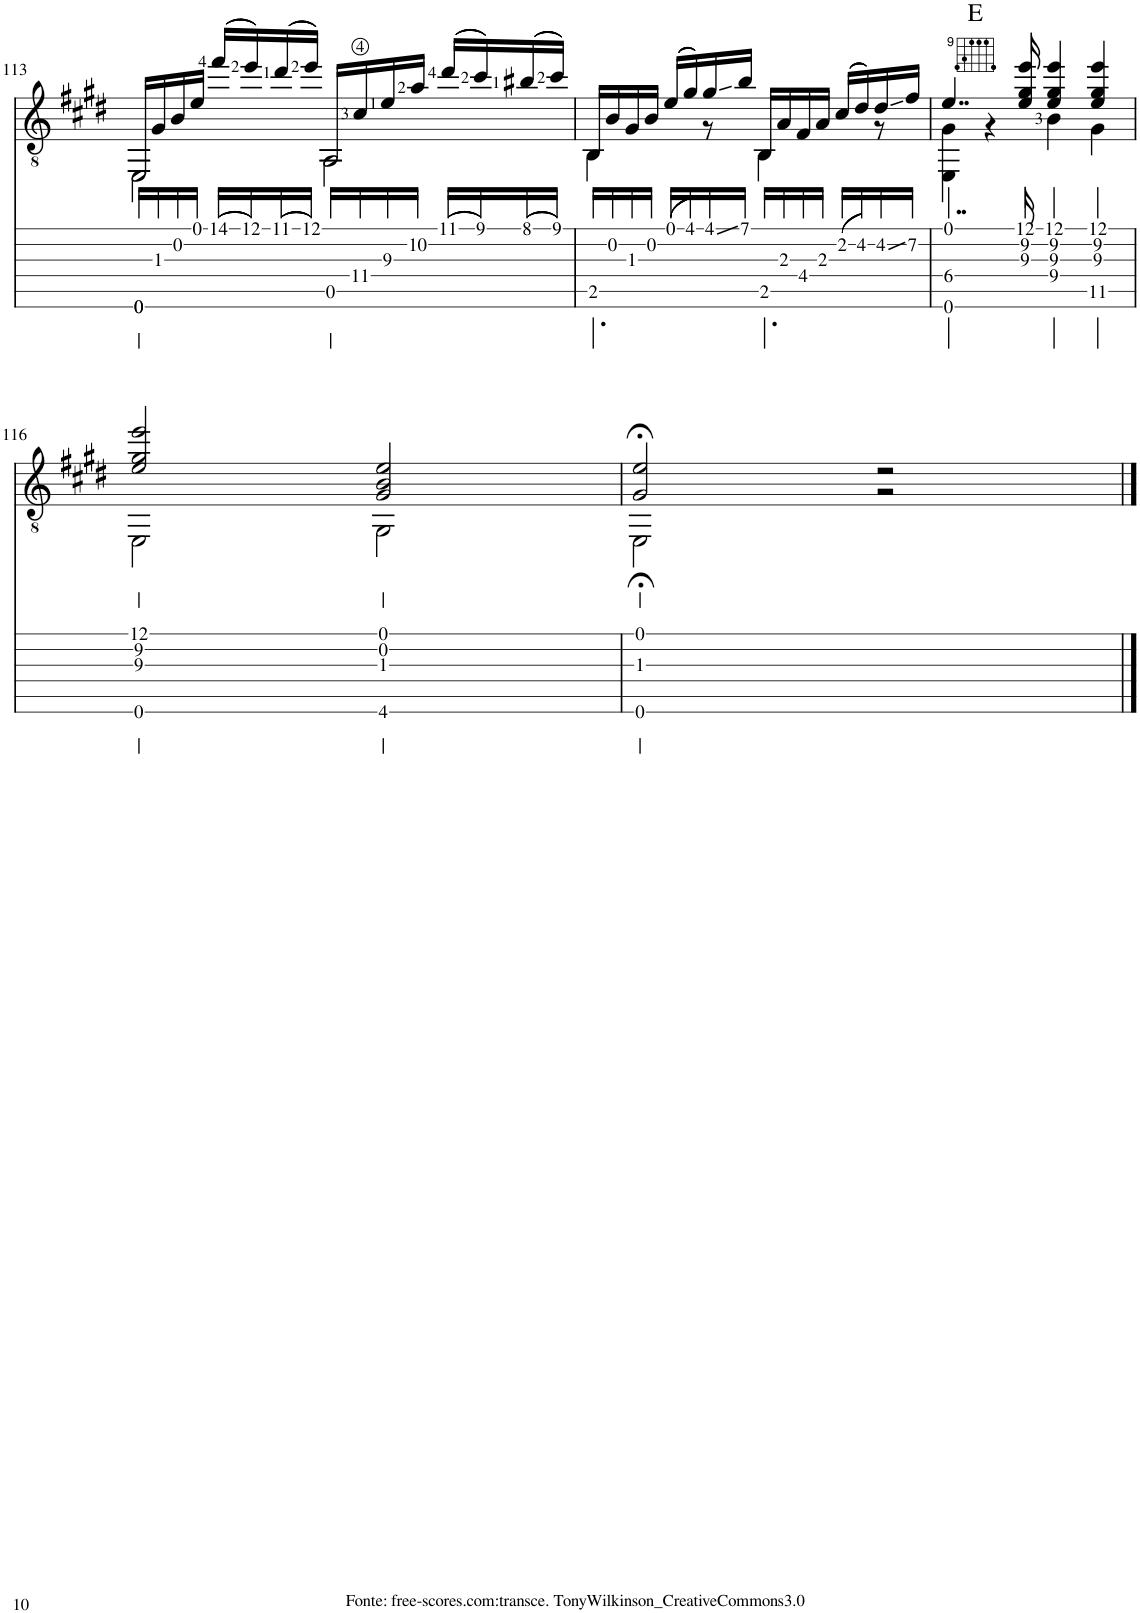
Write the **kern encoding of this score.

**kern	**kern	**harte
*part2	*part1	*part1
*staff2	*staff1	*
*I"Chitarra classica (Intavolatura)	*I"Guitar	*
!!LO:PB:g=z
*	*clefGv2	*
*k[f#c#g#d#]	*k[f#c#g#d#]	*
*M4/4	*M4/4	*
*met(c)	*met(c)	*
=113	=113	=113
!LO:N:head=open	!LO:N:head=open	!
*^	*^	*
16EE/LL	2EE\	16EE/LL	2EE\	.
16G#/	.	16G#/	.	.
16B/	.	16B/	.	.
16e/JJ	.	16e/JJ	.	.
(((16ff#/LL	.	(((16ff#/LL	.	.
16ee/)))	.	16ee/)))	.	.
(((16dd#/	.	(((16dd#/	.	.
16ee/JJ)))	.	16ee/JJ)))	.	.
!LO:N:head=open	!	!LO:N:head=open	!	!
16AA/LL	2AA\	16AA/LL	2AA\	.
16c#/	.	16c#/	.	.
16e/	.	16e/	.	.
16a/JJ	.	16a/JJ	.	.
(((16dd#/LL	.	(((16dd#/LL	.	.
16cc#/)))	.	16cc#/)))	.	.
(((16b#X/	.	(((16b#X/	.	.
16cc#/JJ)))	.	16cc#/JJ)))	.	.
=114	=114	=114	=114	=114
16BB/LL	4.BB\	16BB/LL	4.BB\	.
16B/	.	16B/	.	.
16G#/	.	16G#/	.	.
16B/JJ	.	16B/JJ	.	.
(((16e/LL	.	(((16e/LL	.	.
16g#/)))	.	16g#/)))	.	.
16g#/	8r	16g#/	8r	.
16b/JJ	.	16b/JJ	.	.
16BB/LL	4.BB\	16BB/LL	4.BB\	.
16A/	.	16A/	.	.
16F#/	.	16F#/	.	.
16A/JJ	.	16A/JJ	.	.
(((16c#/LL	.	(((16c#/LL	.	.
16d#/)))	.	16d#/)))	.	.
16d#/	8r	16d#/	8r	.
16f#/JJ	.	16f#/JJ	.	.
=115	=115	=115	=115	=115
4..e/	4EE\ 4G#\	4..e/	4EE\ 4G#\	.
.	4r	.	4r	.
16e/ 16g#/ 16ee/	.	16e/ 16g#/ 16ee/	.	E:maj
4e/ 4g#/ 4ee/	4B\	4e/ 4g#/ 4ee/	4B\	.
4e/ 4g#/ 4ee/	4G#\	4e/ 4g#/ 4ee/	4G#\	.
!!LO:LB:g=z	!!
=116	=116	=116	=116	=116
2e/ 2g#/ 2ee/	2EE\	2e/ 2g#/ 2ee/	2EE\	.
2G#/ 2B/ 2e/	2GG#\	2G#/ 2B/ 2e/	2GG#\	.
=117	=117	=117	=117	=117
2G#/;< 2e/;<	2EE\	2G#/;< 2e/;<	2EE\	.
2r	2r	2r	2r	.
*v	*v	*	*	*
*	*v	*v	*
==	==	==
*-	*-	*-
